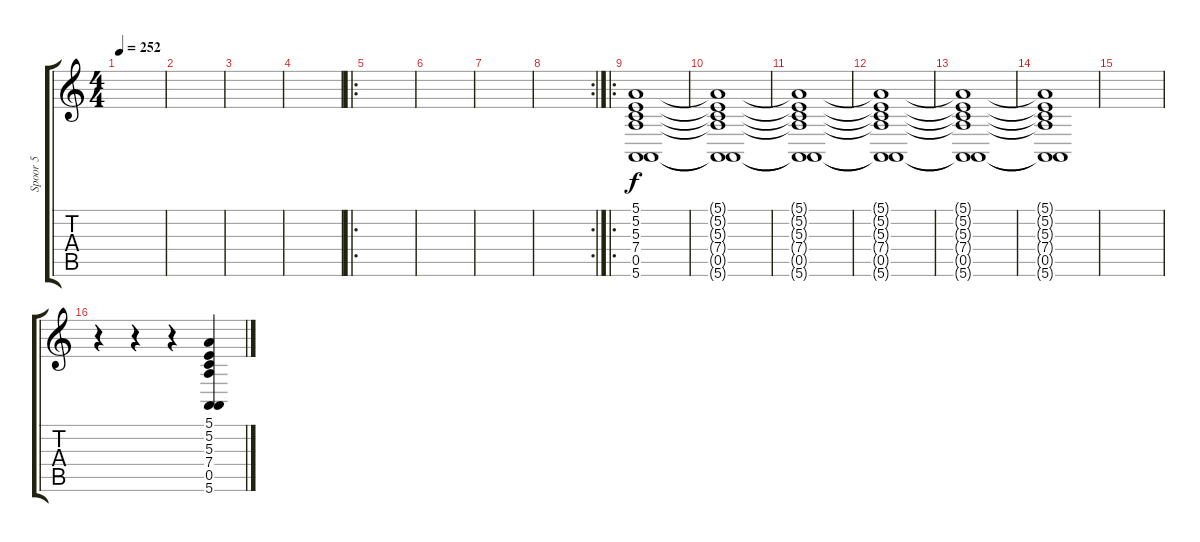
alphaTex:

\track ("Spoor 5" "Spoor 5") {instrument flute}
\staff {score tabs}
\tuning (E4 B3 G3 D3 A2 E2) {hide}
\ts (4 4)
\tempo 252
\clef g2
\ks c
|
|
|
|
\ro
|
|
|
\rc 2
|
\ro
(5.1 5.2 5.3 7.4 0.5 5.6).1 |
(5.1{t} 5.2{t} 5.3{t} 7.4{t} 0.5{t} 5.6{t}).1 |
(5.1{t} 5.2{t} 5.3{t} 7.4{t} 0.5{t} 5.6{t}).1 |
(5.1{t} 5.2{t} 5.3{t} 7.4{t} 0.5{t} 5.6{t}).1 |
(5.1{t} 5.2{t} 5.3{t} 7.4{t} 0.5{t} 5.6{t}).1 |
(5.1{t} 5.2{t} 5.3{t} 7.4{t} 0.5{t} 5.6{t}).1 |
|
r.4 r.4 r.4 (5.1{ss} 5.2{ss} 5.3{ss} 7.4{ss} 0.5{ss} 5.6{ss}).4
